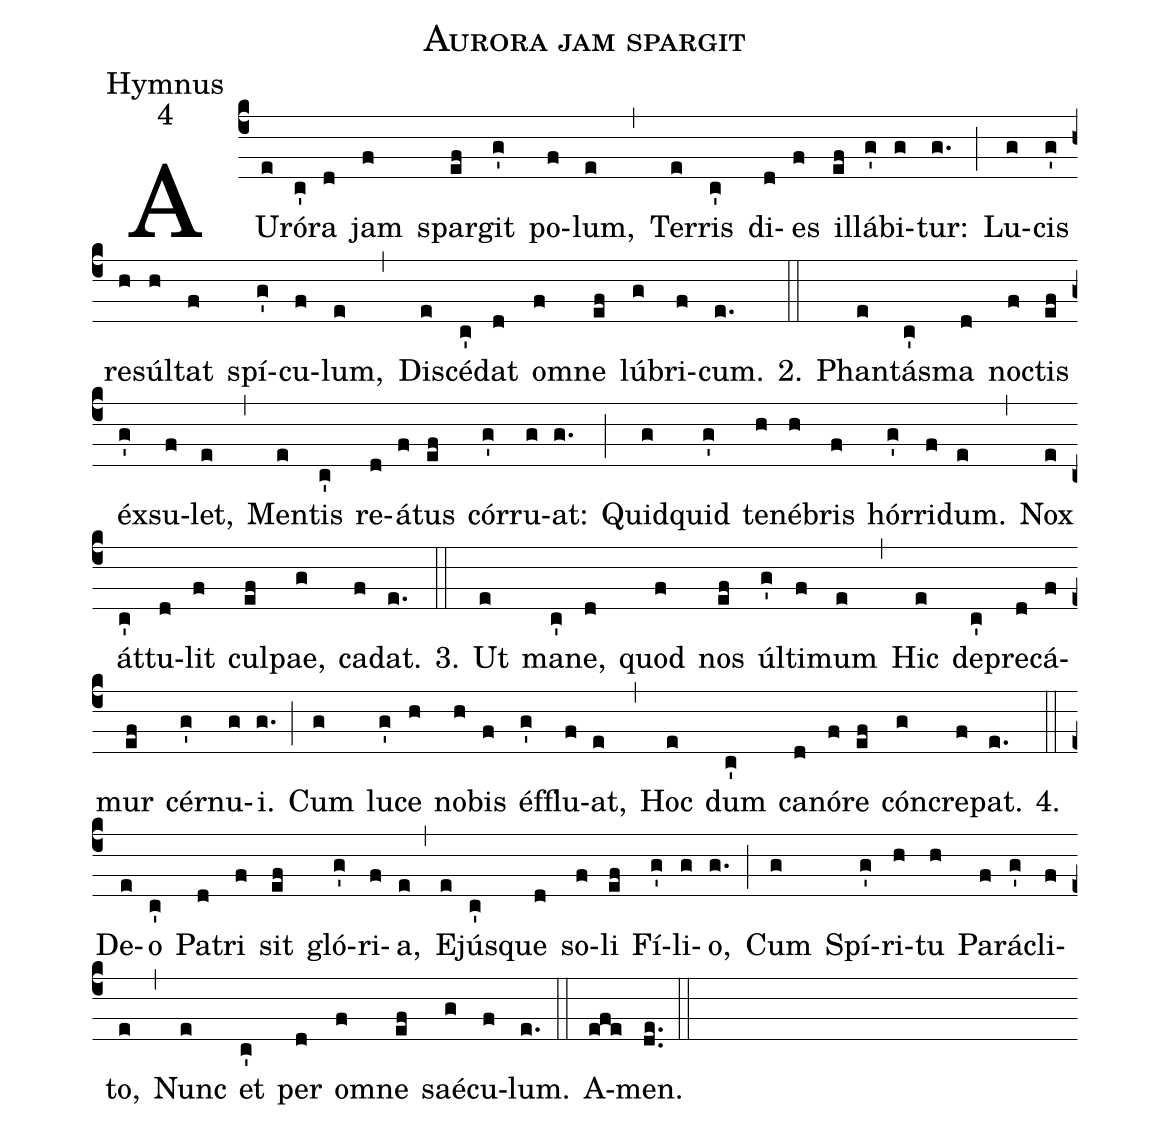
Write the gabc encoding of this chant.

name:Aurora jam spargit;
office-part:Hymnus;
mode:4;
%%
(c4) AU(e)ró(c')ra(d) jam(f) spar(ef)git(g') po(f)lum,(e) (,) Ter(e)ris(c') di(d)es(f) il(ef)lá(g')bi(g)tur:(g.) (;) Lu(g)cis(g') re(h)súl(h)tat(f) spí(g')cu(f)lum,(e) (,) Di(e)scé(c')dat(d) o(f)mne(ef) lú(g)bri(f)cum.(e.) 2.(::) Phan(e)tá(c')sma(d) no(f)ctis(ef) éx(g')su(f)let,(e) (,) Men(e)tis(c') re(d)á(f)tus(ef) cór(g')ru(g)at:(g.) (;) Quid(g)quid(g') te(h)né(h)bris(f) hór(g')ri(f)dum.(e) (,) Nox(e) át(c')tu(d)lit(f) cul(ef)pae,(g) ca(f)dat.(e.) 3.(::) Ut(e) ma(c')ne,(d) quod(f) nos(ef) úl(g')ti(f)mum(e) (,) Hic(e) de(c')pre(d)cá(f)mur(ef) cér(g')nu(g)i.(g.) (;) Cum(g) lu(g')ce(h) no(h)bis(f) éf(g')flu(f)at,(e) (,) Hoc(e) dum(c') ca(d)nó(f)re(ef) cón(g)cre(f)pat.(e.) 4.(::) De(e)o(c') Pa(d)tri(f) sit(ef) gló(g')ri(f)a,(e) (,) E(e)jú(c')sque(d) so(f)li(ef) Fí(g')li(g)o,(g.) (;) Cum(g) Spí(g')ri(h)tu(h) Pa(f)rá(g')cli(f)to,(e) (,) Nunc(e) et(c') per(d) o(f)mne(ef) saé(g)cu(f)lum.(e.) (::) A(efe)men.(de..) (::)
